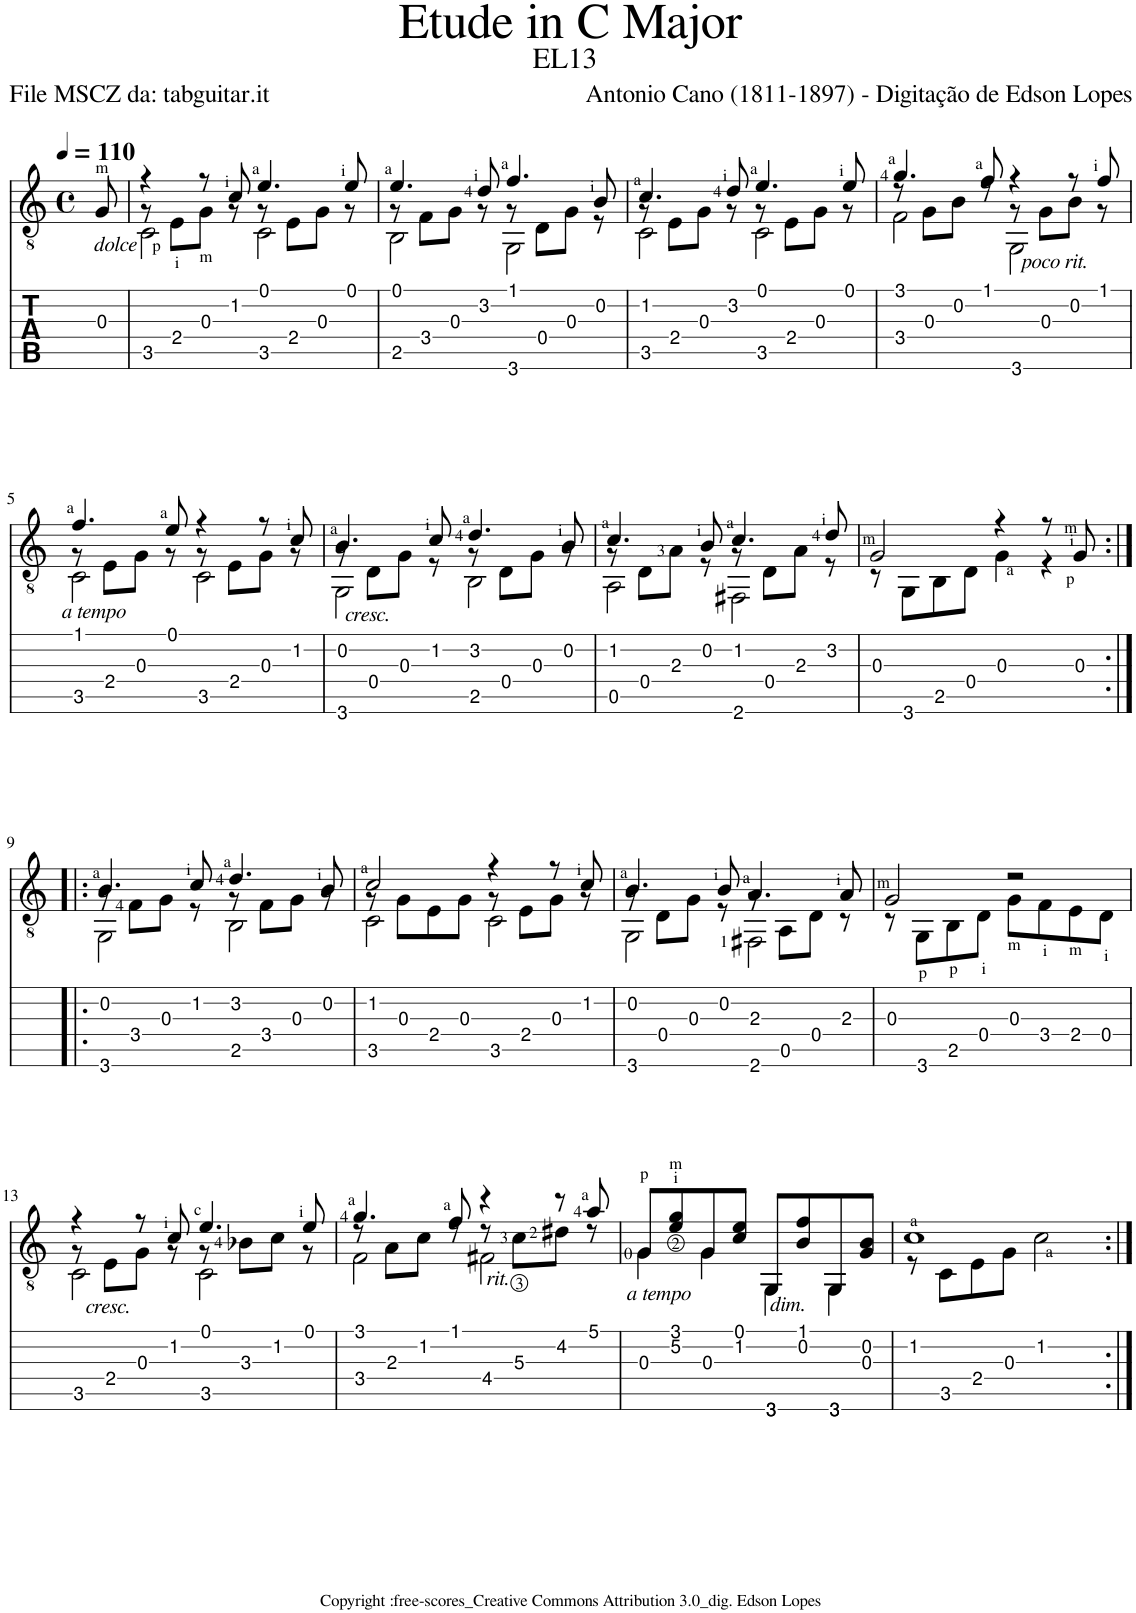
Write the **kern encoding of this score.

**kern	**kern
*part1	*part1
*staff2	*staff1
*I"Guitar	*
*I'Guit.	*
*stria6	*
*	*clefGv2
*k[]	*k[]
*M4/4	*M4/4
*met(c)	*met(c)
*MM110	*MM110
=	=
!	!LO:TX:b:i:t=dolce
8G	8G/
=1	=1
*^	*^
*	*^	*	*^
4r	8r	2C	4r	8r	2C\
.	8E	.	.	8E\L	.
8r	8G	.	8r	8G\J	.
8c	8r	.	8c/	8r	.
4.e	8r	2C	4.e/	8r	2C\
.	8E	.	.	8E\L	.
.	8G	.	.	8G\J	.
8e	8r	.	8e/	8r	.
=2	=2	=2	=2	=2	=2
4.e	8r	2BB	4.e/	8r	2BB\
.	8F	.	.	8F\L	.
.	8G	.	.	8G\J	.
8d	8r	.	8d/	8r	.
4.f	8r	2GG	4.f/	8r	2GG\
.	8D	.	.	8D\L	.
.	8G	.	.	8G\J	.
8B	8r	.	8B/	8r	.
=3	=3	=3	=3	=3	=3
4.c	8r	2C	4.c/	8r	2C\
.	8E	.	.	8E\L	.
.	8G	.	.	8G\J	.
8d	8r	.	8d/	8r	.
4.e	8r	2C	4.e/	8r	2C\
.	8E	.	.	8E\L	.
.	8G	.	.	8G\J	.
8e	8r	.	8e/	8r	.
=4	=4	=4	=4	=4	=4
4.g	8r	2F	4.g/	8r	2F\
.	8G	.	.	8G\L	.
.	8B	.	.	8B\J	.
8f	8r	.	8f/	8r	.
!	!	!	!LO:TX:b:i:t=poco rit.	!	!
4r	8r	2GG	4r	8r	2GG\
.	8G	.	.	8G\L	.
8r	8B	.	8r	8B\J	.
8f	8r	.	8f/	8r	.
!!LO:LB:g=z	!!	!!
=5	=5	=5	=5	=5	=5
!	!	!	!LO:TX:b:i:t=a tempo	!	!
4.f	8r	2C	4.f/	8r	2C\
.	8E	.	.	8E\L	.
.	8G	.	.	8G\J	.
8e	8r	.	8e/	8r	.
4r	8r	2C	4r	8r	2C\
.	8E	.	.	8E\L	.
8r	8G	.	8r	8G\J	.
8c	8r	.	8c/	8r	.
=6	=6	=6	=6	=6	=6
!	!	!	!LO:TX:b:i:t=cresc.	!	!
4.B	8r	2GG	4.B/	8r	2GG\
.	8D	.	.	8D\L	.
.	8G	.	.	8G\J	.
8c	8r	.	8c/	8r	.
4.d	8r	2BB	4.d/	8r	2BB\
.	8D	.	.	8D\L	.
.	8G	.	.	8G\J	.
8B	8r	.	8B/	8r	.
=7	=7	=7	=7	=7	=7
4.c	8r	2AA	4.c/	8r	2AA\
.	8D	.	.	8D\L	.
.	8A	.	.	8A\J	.
8B	8r	.	8B/	8r	.
4.c	8r	2FF#	4.c/	8r	2FF#X\
.	8D	.	.	8D\L	.
.	8A	.	.	8A\J	.
8d	8r	.	8d/	8r	.
*	*v	*v	*	*	*
*	*	*	*v	*v
=8	=8	=8	=8
2G	8r	2G/	8r
.	8GG	.	8GG\L
.	8BBL	.	8BB\
.	8DJ	.	8D\J
4r	4G	4r	4G\
8r	4r	8r	4r
8G	.	8G/	.
!!LO:LB:g=z
=9:|!|:	=9:|!|:	=9:|!|:	=9:|!|:
*	*^	*	*^
4.B	8r	2GG	4.B/	8r	2GG\
.	8F	.	.	8F\L	.
.	8G	.	.	8G\J	.
8c	8r	.	8c/	8r	.
4.d	8r	2BB	4.d/	8r	2BB\
.	8F	.	.	8F\L	.
.	8G	.	.	8G\J	.
8B	8r	.	8B/	8r	.
=10	=10	=10	=10	=10	=10
2c	8r	2C	2c/	8r	2C\
.	8G	.	.	8G\L	.
.	8EL	.	.	8E\	.
.	8GJ	.	.	8G\J	.
4r	8r	2C	4r	8r	2C\
.	8E	.	.	8E\L	.
8r	8G	.	8r	8G\J	.
8c	8r	.	8c/	8r	.
=11	=11	=11	=11	=11	=11
4.B	8r	2GG	4.B/	8r	2GG\
.	8D	.	.	8D\L	.
.	8G	.	.	8G\J	.
8B	8r	.	8B/	8r	.
4.A	8r	2FF#	4.A/	8r	2FF#X\
.	8AA	.	.	8AA\L	.
.	8D	.	.	8D\J	.
8A	8r	.	8A/	8r	.
*	*v	*v	*	*	*
*	*	*	*v	*v
=12	=12	=12	=12
2G	8r	2G/	8r
.	8GG	.	8GG\L
.	8BBL	.	8BB\
.	8DJ	.	8D\J
2r	8GL	2r	8G\L
.	8FJ	.	8F\
.	8EL	.	8E\
.	8DJ	.	8D\J
!!LO:LB:g=z
=13	=13	=13	=13
*	*^	*	*^
4r	8r	2C	4r	8r	2C\
!	!	!	!	!LO:TX:b:i:t=cresc.	!
.	8E	.	.	8E\L	.
8r	8G	.	8r	8G\J	.
8c	8r	.	8c/	8r	.
4.e	8r	2C	4.e/	8r	2C\
.	8B-	.	.	8B-X\L	.
.	8c	.	.	8c\J	.
8e	8r	.	8e/	8r	.
=14	=14	=14	=14	=14	=14
4.g	8r	2F	4.g/	8r	2F\
.	8A	.	.	8A\L	.
.	8c	.	.	8c\J	.
8f	8r	.	8f/	8r	.
!	!	!	!LO:TX:b:i:t=rit.	!	!
4r	8r	2F#	4r	8r	2F#X\
.	8c	.	.	8c\L	.
8r	8d#	.	8r	8d#X\J	.
8a	8r	.	8a/	8r	.
*	*v	*v	*	*	*
*	*	*	*v	*v
=15	=15	=15	=15
!	!	!LO:TX:b:i:t=a tempo	!
8GL	4G	8G/L	4G\
8e\ 8g\J	.	8e/ 8g/	.
8GL	4G	8G/	4G\
8c\ 8e\J	.	8c/ 8e/J	.
!	!	!LO:TX:b:i:t=dim.	!
8GGL	4GG	8GG/L	4GG\
8B\ 8f\J	.	8B/ 8f/	.
8GGL	4GG	8GG/	4GG\
8G\ 8B\J	.	8G/ 8B/J	.
=16	=16	=16	=16
1c	8r	1c	8r
.	8C	.	8C\L
.	8EL	.	8E\
.	8GJ	.	8G\J
.	2c	.	2c\
*v	*v	*	*
*	*v	*v
=:|!	=:|!
*-	*-
